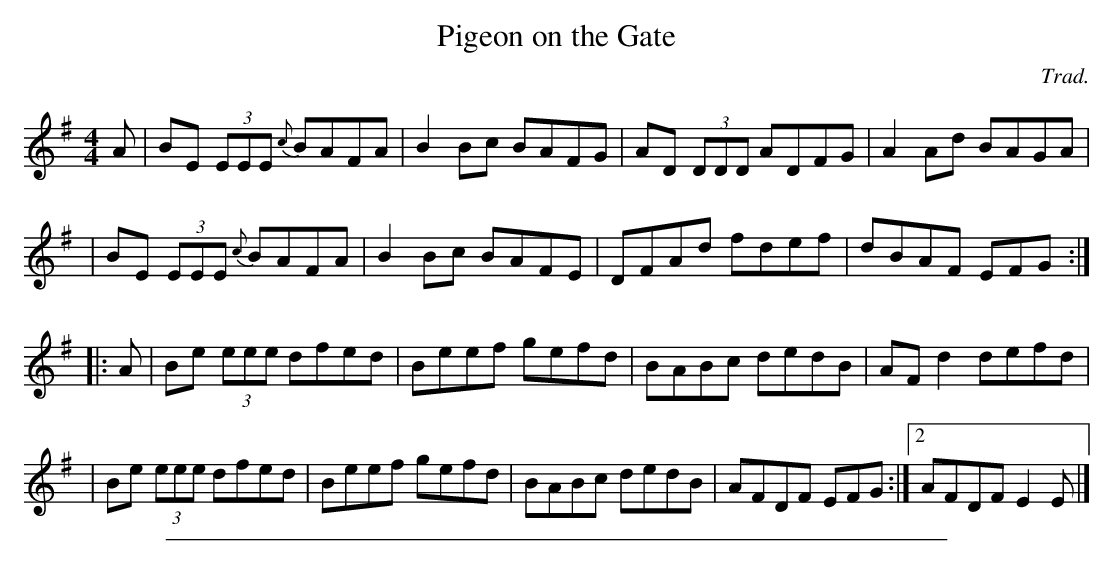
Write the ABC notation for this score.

X:1
T: Pigeon on the Gate
M: 4/4
L: 1/8
C: Trad.
K: Em
A \
| BE (3EEE {c}BAFA | B2 Bc BAFG | AD (3DDD ADFG | A2 Ad BAGA |
| BE (3EEE {c}BAFA | B2 Bc BAFE | DFAd fdef | dBAF EFG :|
|: A \
| Be (3eee dfed | Beef gefd | BABc dedB | AF d2 defd |
| Be (3eee dfed | Beef gefd | BABc dedB | AFDF EFG :|2 AFDF E2 E |]
